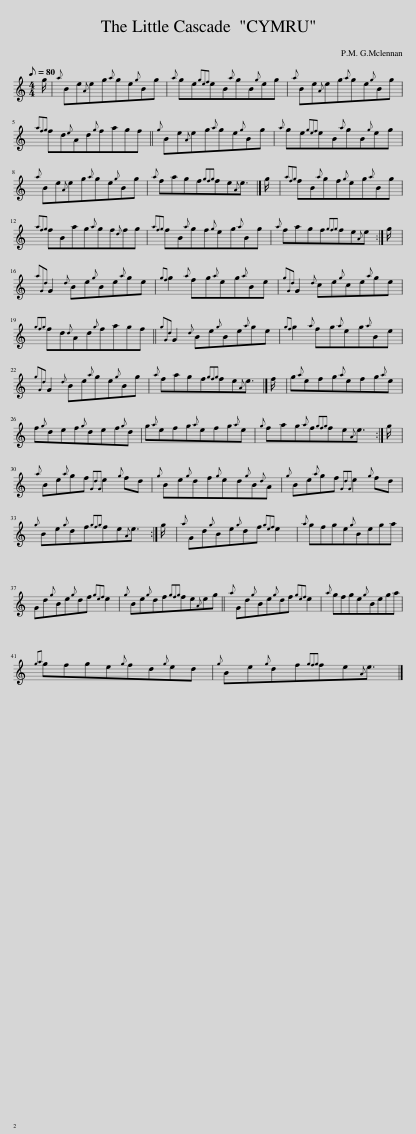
X:1
L:1/8
Q:1/8=80
M:4/4
I:linebreak $
K:C
V:1 treble
V:1
 g/ |{a} Be{A}eg{a}ge{g}Bg |{a} ge{gef}eB{a}gB{g}eg |{a} Be{A}eg{a}ge{g}Bg |${afg} fd{e}Ad{g}fagf || %5
{g} Be{A}eg{a}ge{g}Bg |{a} ge{gef}eB{a}gB{g}eg |${a} Be{A}eg{a}ge{g}Bg |{a} fagf{gfg}fe{A}e3/2 |] g/ | %10
{afg} fB{a}gf{g}eg{a}Bg |${afg} fBag{a}gf{d}fg |{afg} fB{a}gf{g}eg{a}Bg |{a} fagf{gfg}fe{A}e :| g/ |$ %15
{aGd} G2{d} Be{g}Be{a}ge |{gf} g2{a} fg{a}eg{a}Be |{gGd} G2{d} ce{g}ce{a}ge |${gfg} fd{d}Ad{g}fagf ||{gGd} G2{d} Be{g}Be{a}ge | %20
{gf} g2{a} fg{a}eg{a}Be |${gGd} G2{d} Be{a}ge{g}Bg |{a} fagf{gfg}fe{A}e3/2 |] f/ | g{a}efg{a}efg{a}e |$ %25
 f{g}def{g}def{g}d | g{a}efg{a}efg{a}e |{g} fag{a}f{gfg}fe{A}e3/2 :| g/ |${a} Be{a}gf{GdG} e2{g} fd | %30
{g} Be{g}df{g}ed{g}B{d}A |{g} Be{a}gf{GdG} e2{g} fd |${g} Be{g}df{gfg}fe{A}e3/2 :| g/ |{a} Gd{g}Be{g}df{gef} e2 | %35
{a} gfge{g}Bega |$ Gd{g}Be{g}df{gef} e2 |{g} Be{g}df{gfg}fe{A}eg ||{a} Gd{g}Be{g}df{gef} e2 |{a} gfge{g}Bega |$ %40
{ga} gfge{g}fd{g}ed |{g} Be{g}df{gfg}fe{A}e3/2 |] %42
